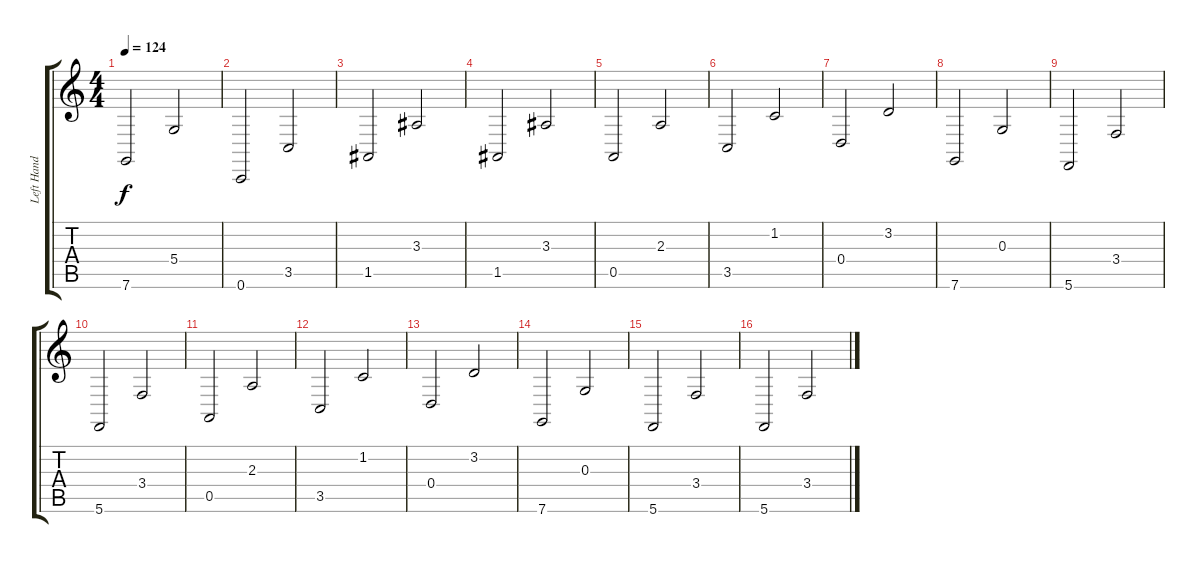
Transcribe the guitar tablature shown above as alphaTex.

\track ("Left Hand" "Left Hand") {instrument acousticgrandpiano}
\staff {score tabs}
\tuning (E4 B3 G3 D3 A2 C2) {hide}
\ts (4 4)
\tempo 124
\clef g2
\ks c
7.6.2{dy f} 5.4.2 |
0.6.2 3.5.2 |
1.5.2 3.3.2 |
1.5.2 3.3.2 |
0.5.2 2.3.2 |
3.5.2 1.2.2 |
0.4.2 3.2.2 |
7.6.2 0.3.2 |
5.6.2 3.4.2 |
5.6.2 3.4.2 |
0.5.2 2.3.2 |
3.5.2 1.2.2 |
0.4.2 3.2.2 |
7.6.2 0.3.2 |
5.6.2 3.4.2 |
5.6.2 3.4.2
